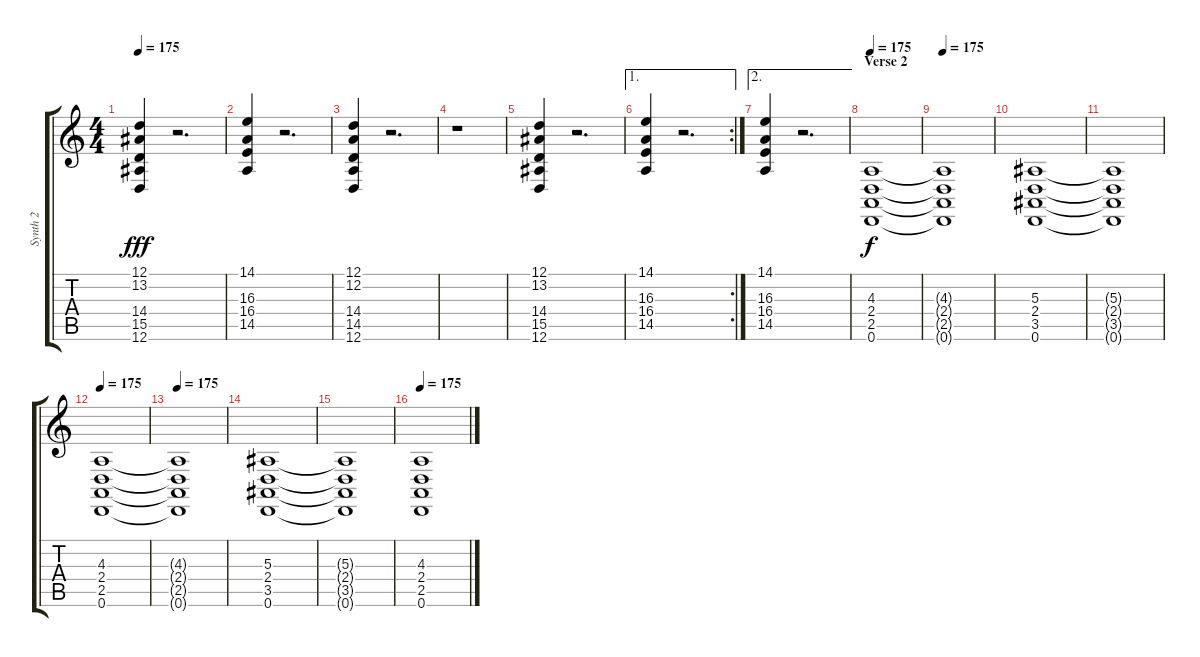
\track ("Synth 2" "Synth 2") {instrument brasssection}
\staff {score tabs}
\tuning (D4 A3 F3 C3 G2 D2) {hide}
\ts (4 4)
\tempo 175
\clef g2
\ks c
(12.1 13.2 14.4 15.5 12.6).4{dy fff} r.2{d} |
(14.1 16.3 16.4 14.5).4 r.2{d} |
(12.1 12.2 14.4 14.5 12.6).4 r.2{d} |
r.1 |
(12.1 13.2 14.4 15.5 12.6).4 r.2{d} |
\ae 1
\rc 2
(14.1 16.3 16.4 14.5).4 r.2{d} |
\ae 2
(14.1 16.3 16.4 14.5).4 r.2{d} |
\section ("" "Verse 2")
\tempo 175
(4.3 2.4 2.5 0.6).1{dy f} |
\tempo 175
(4.3{t} 2.4{t} 2.5{t} 0.6{t}).1 |
(5.3 2.4 3.5 0.6).1 |
(5.3{t} 2.4{t} 3.5{t} 0.6{t}).1 |
\tempo 175
(4.3 2.4 2.5 0.6).1 |
\tempo 175
(4.3{t} 2.4{t} 2.5{t} 0.6{t}).1 |
(5.3 2.4 3.5 0.6).1 |
(5.3{t} 2.4{t} 3.5{t} 0.6{t}).1 |
\tempo 175
(4.3 2.4 2.5 0.6).1
